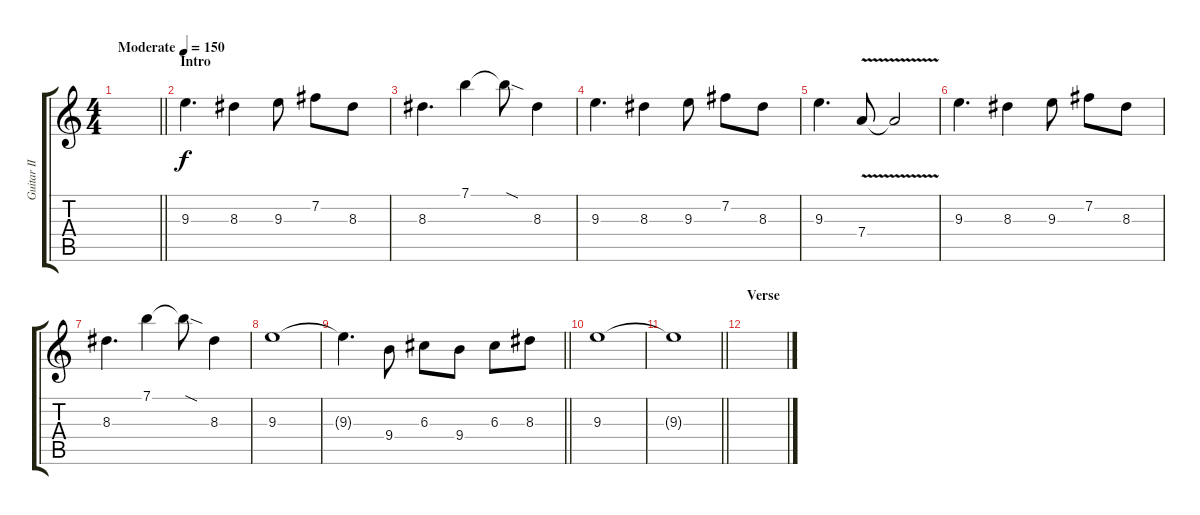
\track ("Guitar II" "Guitar II") {instrument distortionguitar}
\staff {score tabs}
\tuning (E4 B3 G3 D3 A2 E2) {hide}
\ts (4 4)
\tempo (150 "Moderate")
\clef g2
\barLineRight lightlight
\ks c
|
\section ("" "Intro")
9.3.4{d} 8.3.4 9.3.8 7.2.8 8.3.8 |
8.3.4{d} 7.1.4 7.1{sod t}.8 8.3.4 |
9.3.4{d} 8.3.4 9.3.8 7.2.8 8.3.8 |
9.3.4{d} 7.4{v}.8 7.4{t}.2 |
9.3.4{d} 8.3.4 9.3.8 7.2.8 8.3.8 |
8.3.4{d} 7.1.4 7.1{sod t}.8 8.3.4 |
9.3.1 |
\barLineRight lightlight
9.3{t}.4{d} 9.4.8 6.3.8 9.4.8 6.3.8 8.3.8 |
9.3.1 |
\barLineRight lightlight
9.3{t}.1 |
\section ("" "Verse")
